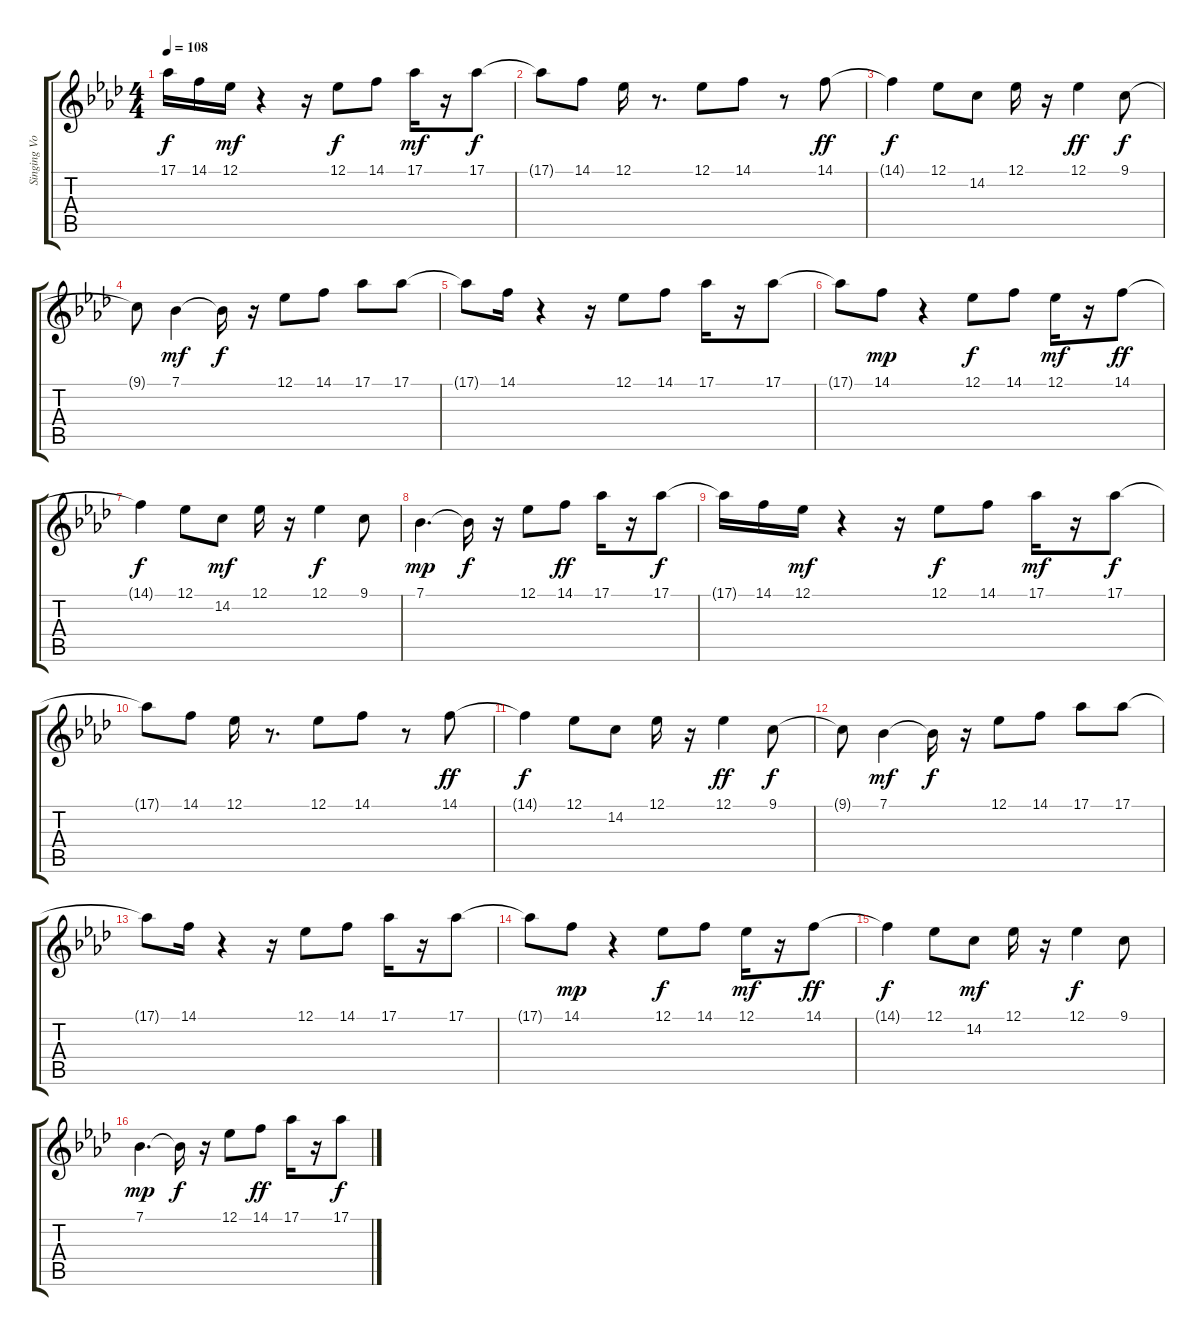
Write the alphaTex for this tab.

\track ("Singing Voice" "Singing Vo") {instrument lead6voice}
\staff {score tabs}
\tuning (Eb4 Bb3 Gb3 Db3 Ab2 Eb2) {hide}
\ts (4 4)
\tempo 108
\clef g2
\ks ab
17.1{t}.16{dy f} 14.1.16 12.1.16{dy mf} r.4 r.16 12.1.8{dy f} 14.1.8 17.1.16{dy mf} r.16 17.1.8{dy f} |
17.1{t}.8 14.1.8 12.1.16 r.8{d} 12.1.8 14.1.8 r.8 14.1.8{dy ff} |
14.1{t}.4{dy f} 12.1.8 14.2.8 12.1.16 r.16 12.1.4{dy ff} 9.1.8{dy f} |
9.1{t}.8 7.1.4{dy mf} 7.1{t}.16{dy f} r.16 12.1.8 14.1.8 17.1.8 17.1.8 |
17.1{t}.8 14.1.16 r.4 r.16 12.1.8 14.1.8 17.1.16 r.16 17.1.8 |
17.1{t}.8 14.1.8{dy mp} r.4 12.1.8{dy f} 14.1.8 12.1.16{dy mf} r.16 14.1.8{dy ff} |
14.1{t}.4{dy f} 12.1.8 14.2.8{dy mf} 12.1.16 r.16 12.1.4{dy f} 9.1.8 |
7.1.4{d dy mp} 7.1{t}.16{dy f} r.16 12.1.8 14.1.8{dy ff} 17.1.16 r.16 17.1.8{dy f} |
17.1{t}.16 14.1.16 12.1.16{dy mf} r.4 r.16 12.1.8{dy f} 14.1.8 17.1.16{dy mf} r.16 17.1.8{dy f} |
17.1{t}.8 14.1.8 12.1.16 r.8{d} 12.1.8 14.1.8 r.8 14.1.8{dy ff} |
14.1{t}.4{dy f} 12.1.8 14.2.8 12.1.16 r.16 12.1.4{dy ff} 9.1.8{dy f} |
9.1{t}.8 7.1.4{dy mf} 7.1{t}.16{dy f} r.16 12.1.8 14.1.8 17.1.8 17.1.8 |
17.1{t}.8 14.1.16 r.4 r.16 12.1.8 14.1.8 17.1.16 r.16 17.1.8 |
17.1{t}.8 14.1.8{dy mp} r.4 12.1.8{dy f} 14.1.8 12.1.16{dy mf} r.16 14.1.8{dy ff} |
14.1{t}.4{dy f} 12.1.8 14.2.8{dy mf} 12.1.16 r.16 12.1.4{dy f} 9.1.8 |
7.1.4{d dy mp} 7.1{t}.16{dy f} r.16 12.1.8 14.1.8{dy ff} 17.1.16 r.16 17.1.8{dy f}
